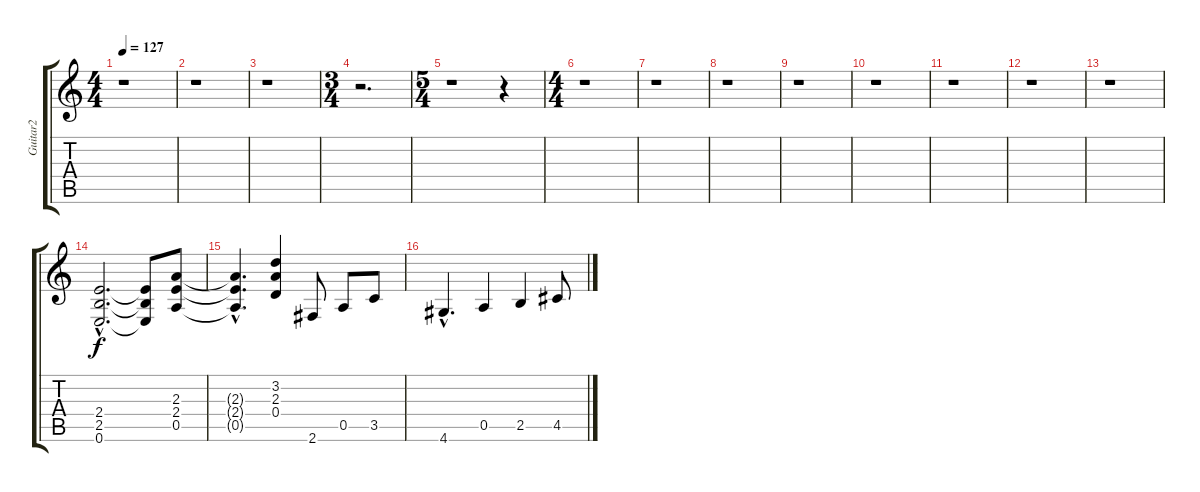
\track ("Guitar2" "Guitar2") {instrument distortionguitar}
\staff {score tabs}
\tuning (E4 B3 G3 D3 A2 E2) {hide}
\ts (4 4)
\tempo 127
\clef g2
\ks c
r.1{dy f} |
r.1 |
r.1 |
\ts (3 4)
r.2{d} |
\ts (5 4)
r.1 r.4 |
\ts (4 4)
r.1 |
r.1 |
r.1 |
r.1 |
r.1 |
r.1 |
r.1 |
r.1 |
(2.4{hac} 2.5{hac} 0.6{hac}).2{d volume 9} (2.4{t} 2.5{t} 0.6{t}).8 (2.3 2.4 0.5).8 |
(2.3{hac t} 2.4{hac t} 0.5{hac t}).4{d} (3.2 2.3 0.4).4 2.6.8 0.5.8 3.5.8 |
4.6{hac}.4{d} 0.5.4 2.5.4 4.5.8
